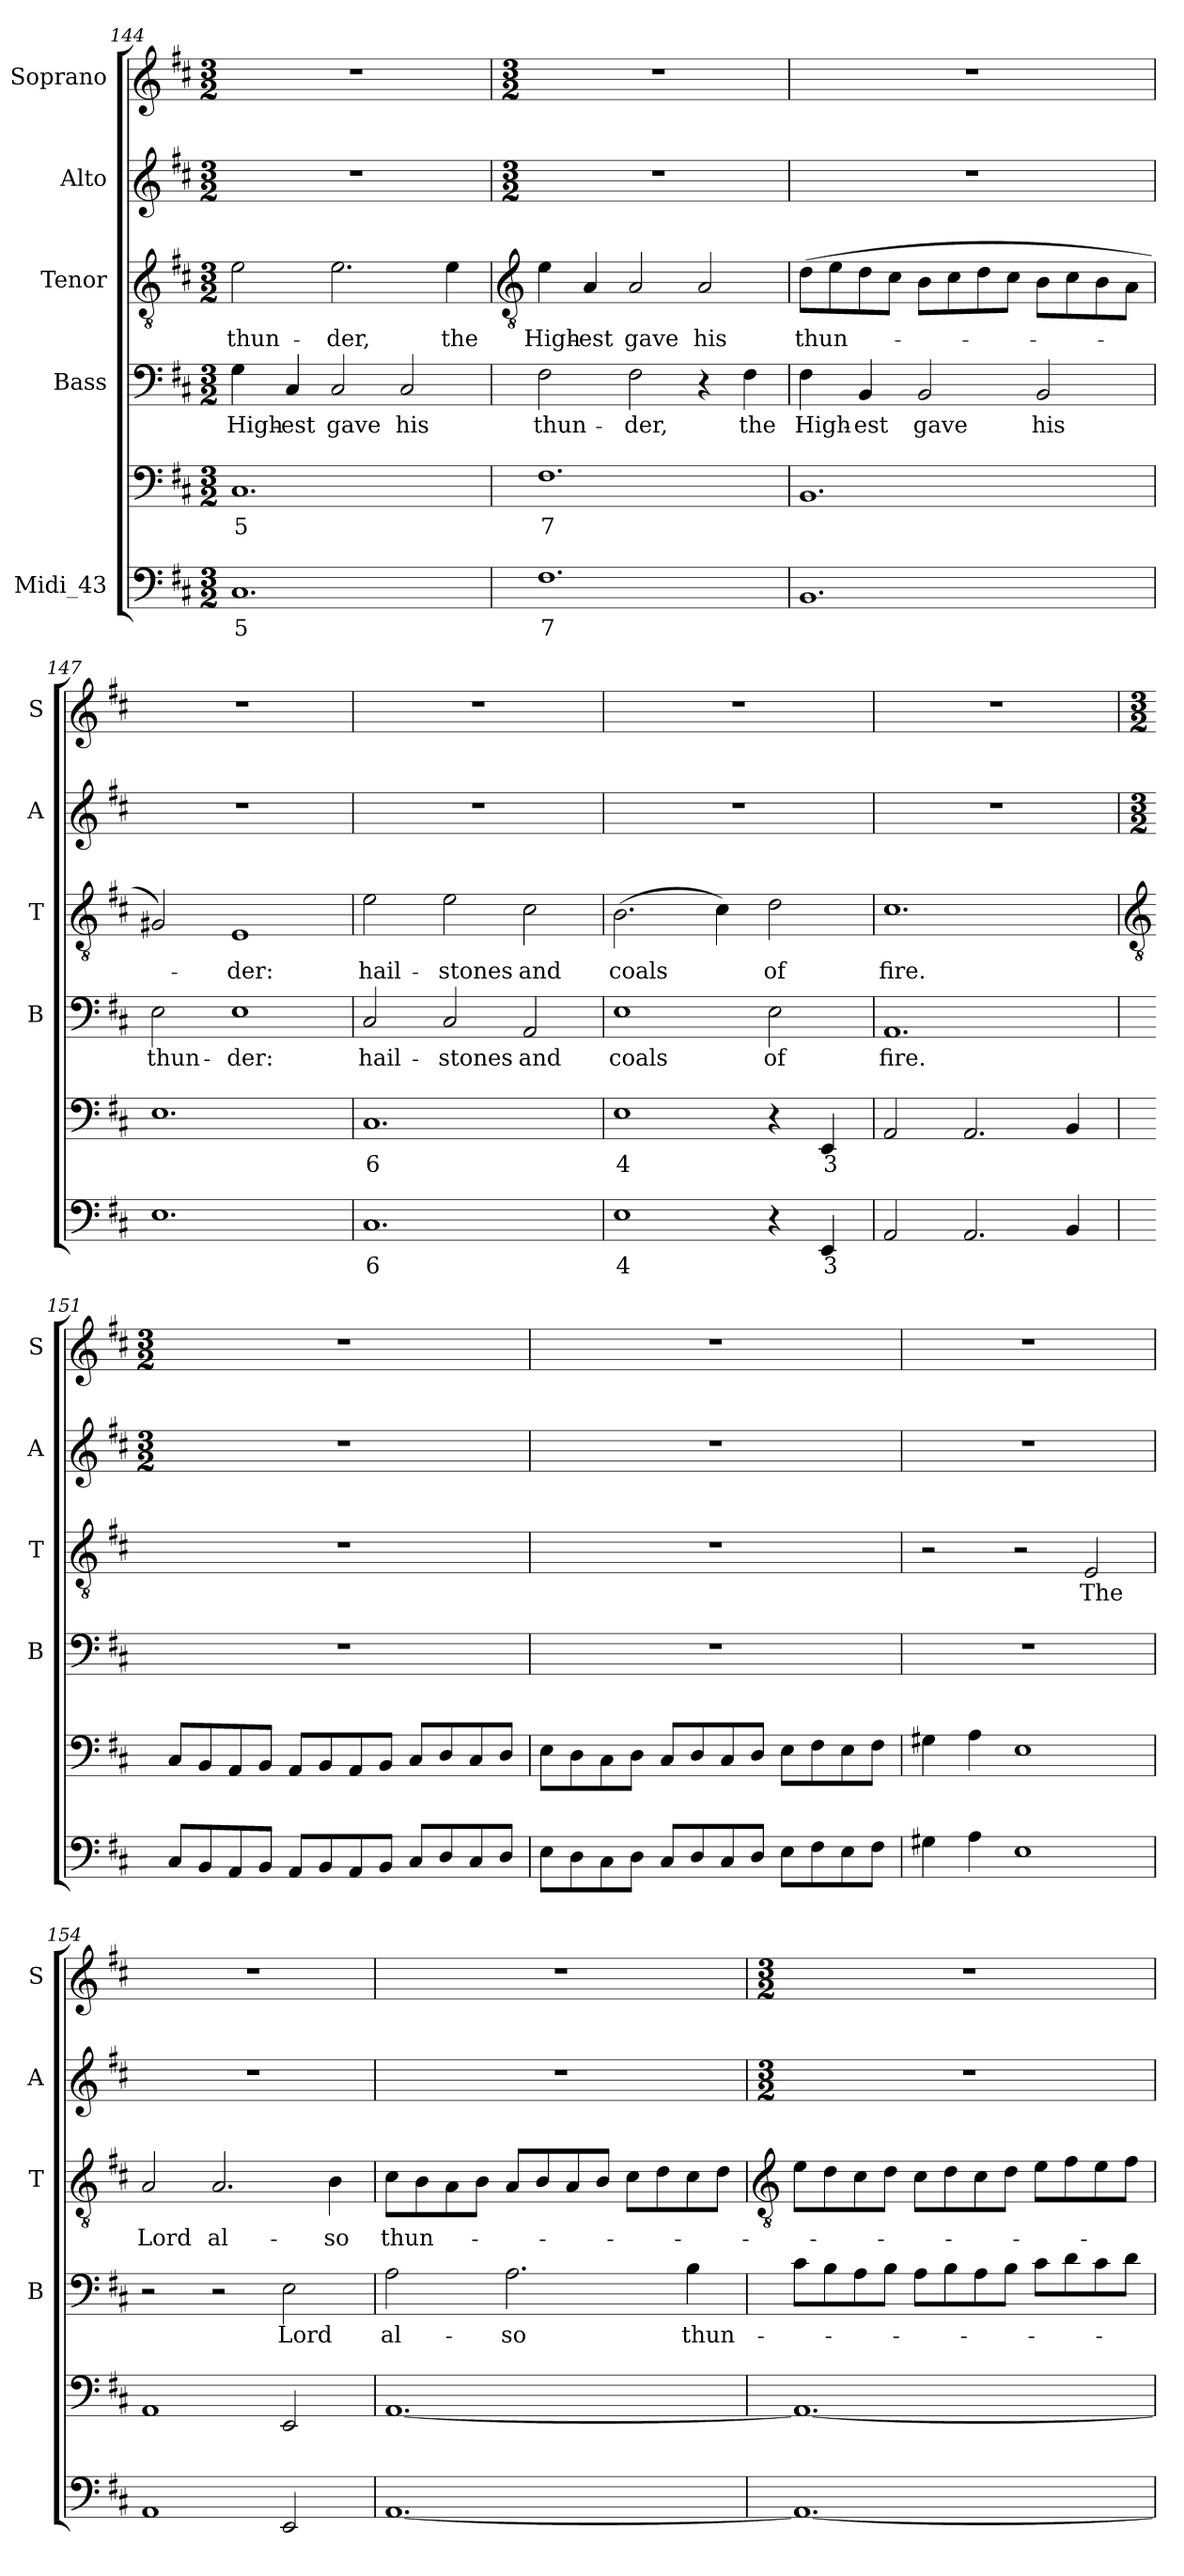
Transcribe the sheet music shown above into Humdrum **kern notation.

**kern	**text	**kern	**text	**kern	**text	**kern	**text	**kern	**kern
*part5	*part5	*part5	*part5	*part4	*part4	*part3	*part3	*part2	*part1
*staff6	*staff6	*staff5	*staff5	*staff4	*staff4	*staff3	*staff3	*staff2	*staff1
*I"Midi_43	*	*	*	*I"Bass	*	*I"Tenor	*	*I"Alto	*I"Soprano
*	*	*	*	*I'B	*	*I'T	*	*I'A	*I'S
*clefF4	*	*clefF4	*	*clefF4	*	*clefGv2	*	*clefG2	*clefG2
*k[f#c#]	*	*k[f#c#]	*	*k[f#c#]	*	*k[f#c#]	*	*k[f#c#]	*k[f#c#]
*D:	*	*D:	*	*D:	*	*D:	*	*D:	*D:
*M3/2	*	*M3/2	*	*M3/2	*	*M3/2	*	*M3/2	*M3/2
=144	=144	=144	=144	=144	=144	=144	=144	=144	=144
!	!LO:LY:b	!	!LO:LY:b	!	!LO:LY:b	!	!LO:LY:b	!	!
1.C#	5	1.C#	5	4G	High-	2e	thun-	1.r	1.r
!	!	!	!	!	!LO:LY:b	!	!	!	!
.	.	.	.	4C#	-est	.	.	.	.
!	!	!	!	!	!LO:LY:b	!	!LO:LY:b	!	!
.	.	.	.	2C#	gave	2.e	-der,	.	.
!	!	!	!	!	!LO:LY:b	!	!	!	!
.	.	.	.	2C#	his	.	.	.	.
!	!	!	!	!	!	!	!LO:LY:b	!	!
.	.	.	.	.	.	4e	the	.	.
!!LO:LB:g=z
=145	=145	=145	=145	=145	=145	=145	=145	=145	=145
*	*	*	*	*	*	*clefGv2	*	*	*
*	*	*	*	*	*	*	*	*M3/2	*M3/2
!	!LO:LY:b	!	!LO:LY:b	!	!LO:LY:b	!	!LO:LY:b	!	!
1.F#	7	1.F#	7	2F#	thun-	4e	High-	1.r	1.r
!	!	!	!	!	!	!	!LO:LY:b	!	!
.	.	.	.	.	.	4A	-est	.	.
!	!	!	!	!	!LO:LY:b	!	!LO:LY:b	!	!
.	.	.	.	2F#	-der,	2A	gave	.	.
!	!	!	!	!	!	!	!LO:LY:b	!	!
.	.	.	.	4r	.	2A	his	.	.
!	!	!	!	!	!LO:LY:b	!	!	!	!
.	.	.	.	4F#	the	.	.	.	.
=146	=146	=146	=146	=146	=146	=146	=146	=146	=146
!	!	!	!	!	!LO:LY:b	!	!LO:LY:b	!	!
1.BB	.	1.BB	.	4F#	High-	(>8dL	thun-	1.r	1.r
.	.	.	.	.	.	8e	.	.	.
!	!	!	!	!	!LO:LY:b	!	!	!	!
.	.	.	.	4BB	-est	8d	.	.	.
.	.	.	.	.	.	8c#J	.	.	.
!	!	!	!	!	!LO:LY:b	!	!	!	!
.	.	.	.	2BB	gave	8BL	.	.	.
.	.	.	.	.	.	8c#	.	.	.
.	.	.	.	.	.	8d	.	.	.
.	.	.	.	.	.	8c#J	.	.	.
!	!	!	!	!	!LO:LY:b	!	!	!	!
.	.	.	.	2BB	his	8BL	.	.	.
.	.	.	.	.	.	8c#	.	.	.
.	.	.	.	.	.	8B	.	.	.
.	.	.	.	.	.	8AJ	.	.	.
=147	=147	=147	=147	=147	=147	=147	=147	=147	=147
!	!	!	!	!	!LO:LY:b	!	!	!	!
1.E	.	1.E	.	2E	thun-	2G#X)	.	1.r	1.r
!	!	!	!	!	!LO:LY:b	!	!LO:LY:b	!	!
.	.	.	.	1E	-der:	1E	der:	.	.
=148	=148	=148	=148	=148	=148	=148	=148	=148	=148
!	!LO:LY:b	!	!LO:LY:b	!	!LO:LY:b	!	!LO:LY:b	!	!
1.C#	6	1.C#	6	2C#	hail-	2e	hail-	1.r	1.r
!	!	!	!	!	!LO:LY:b	!	!LO:LY:b	!	!
.	.	.	.	2C#	-stones	2e	-stones	.	.
!	!	!	!	!	!LO:LY:b	!	!LO:LY:b	!	!
.	.	.	.	2AA	and	2c#	and	.	.
=149	=149	=149	=149	=149	=149	=149	=149	=149	=149
!	!LO:LY:b	!	!LO:LY:b	!	!LO:LY:b	!	!LO:LY:b	!	!
1E	4	1E	4	1E	coals	(>2.B	coals	1.r	1.r
.	.	.	.	.	.	4c#)	.	.	.
!	!	!	!	!	!LO:LY:b	!	!LO:LY:b	!	!
4r	.	4r	.	2E	of	2d	of	.	.
!	!LO:LY:b	!	!LO:LY:b	!	!	!	!	!	!
4EE	3	4EE	3	.	.	.	.	.	.
=150	=150	=150	=150	=150	=150	=150	=150	=150	=150
!	!	!	!	!	!LO:LY:b	!	!LO:LY:b	!	!
2AA	.	2AA	.	1.AA	fire.	1.c#	fire.	1.r	1.r
2.AA	.	2.AA	.	.	.	.	.	.	.
4BB	.	4BB	.	.	.	.	.	.	.
!!LO:LB:g=z
=151	=151	=151	=151	=151	=151	=151	=151	=151	=151
*	*	*	*	*	*	*clefGv2	*	*	*
*	*	*	*	*	*	*	*	*M3/2	*M3/2
!	!	!	!	!LO:N:vis=1	!	!LO:N:vis=1	!	!	!
8C#L	.	8C#L	.	1.r	.	1.r	.	1.r	1.r
8BB	.	8BB	.	.	.	.	.	.	.
8AA	.	8AA	.	.	.	.	.	.	.
8BBJ	.	8BBJ	.	.	.	.	.	.	.
8AAL	.	8AAL	.	.	.	.	.	.	.
8BB	.	8BB	.	.	.	.	.	.	.
8AA	.	8AA	.	.	.	.	.	.	.
8BBJ	.	8BBJ	.	.	.	.	.	.	.
8C#L	.	8C#L	.	.	.	.	.	.	.
8D	.	8D	.	.	.	.	.	.	.
8C#	.	8C#	.	.	.	.	.	.	.
8DJ	.	8DJ	.	.	.	.	.	.	.
=152	=152	=152	=152	=152	=152	=152	=152	=152	=152
!	!	!	!	!LO:N:vis=1	!	!LO:N:vis=1	!	!	!
8EL	.	8EL	.	1.r	.	1.r	.	1.r	1.r
8D	.	8D	.	.	.	.	.	.	.
8C#	.	8C#	.	.	.	.	.	.	.
8DJ	.	8DJ	.	.	.	.	.	.	.
8C#L	.	8C#L	.	.	.	.	.	.	.
8D	.	8D	.	.	.	.	.	.	.
8C#	.	8C#	.	.	.	.	.	.	.
8DJ	.	8DJ	.	.	.	.	.	.	.
8EL	.	8EL	.	.	.	.	.	.	.
8F#	.	8F#	.	.	.	.	.	.	.
8E	.	8E	.	.	.	.	.	.	.
8F#J	.	8F#J	.	.	.	.	.	.	.
=153	=153	=153	=153	=153	=153	=153	=153	=153	=153
!	!	!	!	!LO:N:vis=1	!	!	!	!	!
4G#X	.	4G#X	.	1.r	.	2r	.	1.r	1.r
4A	.	4A	.	.	.	.	.	.	.
1E	.	1E	.	.	.	2r	.	.	.
!	!	!	!	!	!	!	!LO:LY:b	!	!
.	.	.	.	.	.	2E	The	.	.
=154	=154	=154	=154	=154	=154	=154	=154	=154	=154
!	!	!	!	!	!	!	!LO:LY:b	!	!
1AA	.	1AA	.	2r	.	2A	Lord	1.r	1.r
!	!	!	!	!	!	!	!LO:LY:b	!	!
.	.	.	.	2r	.	2.A	al-	.	.
!	!	!	!	!	!LO:LY:b	!	!	!	!
2EE	.	2EE	.	2E	Lord	.	.	.	.
!	!	!	!	!	!	!	!LO:LY:b	!	!
.	.	.	.	.	.	4B	-so	.	.
=155	=155	=155	=155	=155	=155	=155	=155	=155	=155
!	!	!	!	!	!LO:LY:b	!	!LO:LY:b	!	!
[1.AA	.	[1.AA	.	2A	al-	8c#L	thun-	1.r	1.r
.	.	.	.	.	.	8B	.	.	.
.	.	.	.	.	.	8A	.	.	.
.	.	.	.	.	.	8BJ	.	.	.
!	!	!	!	!	!LO:LY:b	!	!	!	!
.	.	.	.	2.A	-so	8AL	.	.	.
.	.	.	.	.	.	8B	.	.	.
.	.	.	.	.	.	8A	.	.	.
.	.	.	.	.	.	8BJ	.	.	.
.	.	.	.	.	.	8c#L	.	.	.
.	.	.	.	.	.	8d	.	.	.
!	!	!	!	!	!LO:LY:b	!	!	!	!
.	.	.	.	4B	thun-	8c#	.	.	.
.	.	.	.	.	.	8dJ	.	.	.
!!LO:LB:g=z
=156	=156	=156	=156	=156	=156	=156	=156	=156	=156
*	*	*	*	*	*	*clefGv2	*	*	*
*	*	*	*	*	*	*	*	*M3/2	*M3/2
1.AA_	.	1.AA_	.	8c#L	.	8eL	.	1.r	1.r
.	.	.	.	8B	.	8d	.	.	.
.	.	.	.	8A	.	8c#	.	.	.
.	.	.	.	8BJ	.	8dJ	.	.	.
.	.	.	.	8AL	.	8c#L	.	.	.
.	.	.	.	8B	.	8d	.	.	.
.	.	.	.	8A	.	8c#	.	.	.
.	.	.	.	8BJ	.	8dJ	.	.	.
.	.	.	.	8c#L	.	8eL	.	.	.
.	.	.	.	8d	.	8f#	.	.	.
.	.	.	.	8c#	.	8e	.	.	.
.	.	.	.	8dJ	.	8f#J	.	.	.
=	=	=	=	=	=	=	=	=	=
*-	*-	*-	*-	*-	*-	*-	*-	*-	*-
